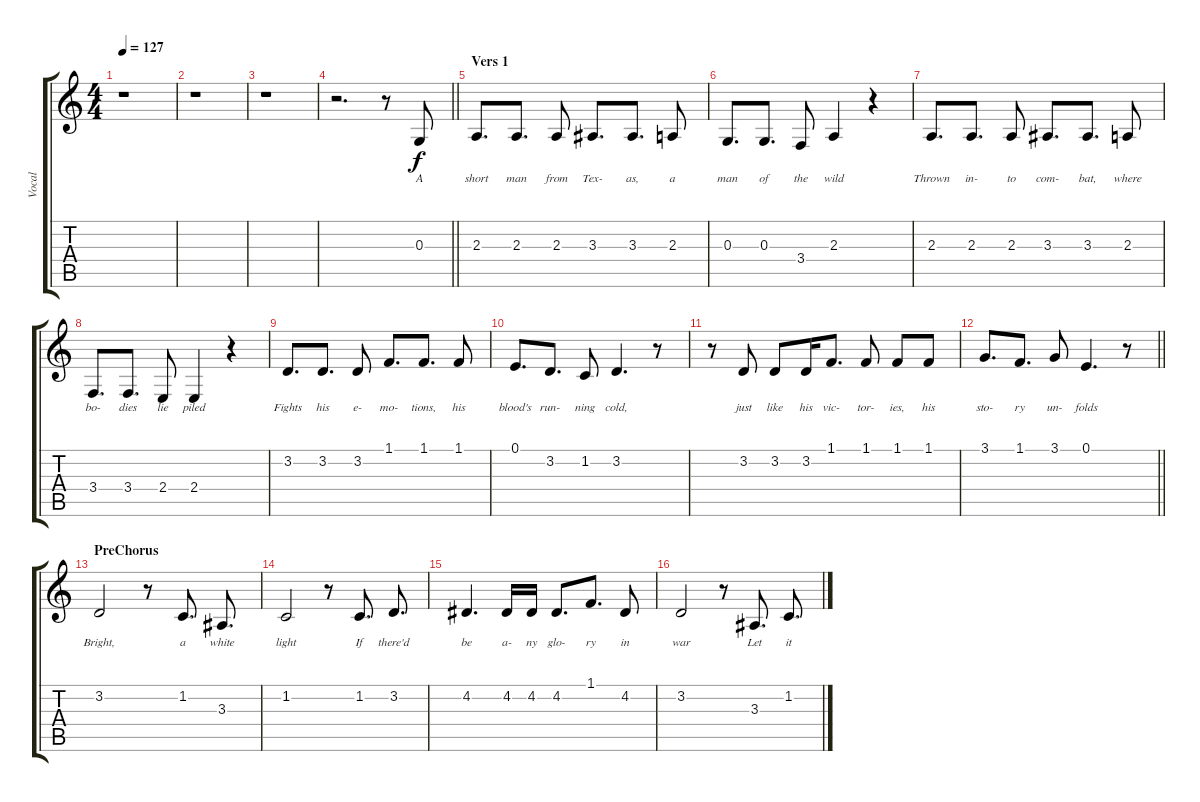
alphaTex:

\track ("Vocal" "Vocal") {instrument lead2sawtooth}
\staff {score tabs}
\tuning (E4 B3 G3 D3 A2 E2) {hide}
\ts (4 4)
\tempo 127
\clef g2
\ks c
r.1{dy f} |
r.1 |
r.1 |
\barLineRight lightlight
r.2{d} r.8 0.3.8{lyrics (0 "A") lyrics (1 "") lyrics (2 "") lyrics (3 "") lyrics (4 "")} |
\section ("" "Vers 1")
2.3.8{d lyrics (0 "short") lyrics (1 "") lyrics (2 "") lyrics (3 "") lyrics (4 "")} 2.3.8{d lyrics (0 "man") lyrics (1 "") lyrics (2 "") lyrics (3 "") lyrics (4 "")} 2.3.8{lyrics (0 "from") lyrics (1 "") lyrics (2 "") lyrics (3 "") lyrics (4 "")} 3.3.8{d lyrics (0 "Tex-") lyrics (1 "") lyrics (2 "") lyrics (3 "") lyrics (4 "")} 3.3.8{d lyrics (0 "as,") lyrics (1 "") lyrics (2 "") lyrics (3 "") lyrics (4 "")} 2.3.8{lyrics (0 "a") lyrics (1 "") lyrics (2 "") lyrics (3 "") lyrics (4 "")} |
0.3.8{d lyrics (0 "man") lyrics (1 "") lyrics (2 "") lyrics (3 "") lyrics (4 "")} 0.3.8{d lyrics (0 "of") lyrics (1 "") lyrics (2 "") lyrics (3 "") lyrics (4 "")} 3.4.8{lyrics (0 "the") lyrics (1 "") lyrics (2 "") lyrics (3 "") lyrics (4 "")} 2.3.4{lyrics (0 "wild") lyrics (1 "") lyrics (2 "") lyrics (3 "") lyrics (4 "")} r.4 |
2.3.8{d lyrics (0 "Thrown") lyrics (1 "") lyrics (2 "") lyrics (3 "") lyrics (4 "")} 2.3.8{d lyrics (0 "in-") lyrics (1 "") lyrics (2 "") lyrics (3 "") lyrics (4 "")} 2.3.8{lyrics (0 "to") lyrics (1 "") lyrics (2 "") lyrics (3 "") lyrics (4 "")} 3.3.8{d lyrics (0 "com-") lyrics (1 "") lyrics (2 "") lyrics (3 "") lyrics (4 "")} 3.3.8{d lyrics (0 "bat,") lyrics (1 "") lyrics (2 "") lyrics (3 "") lyrics (4 "")} 2.3.8{lyrics (0 "where") lyrics (1 "") lyrics (2 "") lyrics (3 "") lyrics (4 "")} |
3.4.8{d lyrics (0 "bo-") lyrics (1 "") lyrics (2 "") lyrics (3 "") lyrics (4 "")} 3.4.8{d lyrics (0 "dies") lyrics (1 "") lyrics (2 "") lyrics (3 "") lyrics (4 "")} 2.4.8{lyrics (0 "lie") lyrics (1 "") lyrics (2 "") lyrics (3 "") lyrics (4 "")} 2.4.4{lyrics (0 "piled") lyrics (1 "") lyrics (2 "") lyrics (3 "") lyrics (4 "")} r.4 |
3.2.8{d lyrics (0 "Fights") lyrics (1 "") lyrics (2 "") lyrics (3 "") lyrics (4 "")} 3.2.8{d lyrics (0 "his") lyrics (1 "") lyrics (2 "") lyrics (3 "") lyrics (4 "")} 3.2.8{lyrics (0 "e-") lyrics (1 "") lyrics (2 "") lyrics (3 "") lyrics (4 "")} 1.1.8{d lyrics (0 "mo-") lyrics (1 "") lyrics (2 "") lyrics (3 "") lyrics (4 "")} 1.1.8{d lyrics (0 "tions,") lyrics (1 "") lyrics (2 "") lyrics (3 "") lyrics (4 "")} 1.1.8{lyrics (0 "his") lyrics (1 "") lyrics (2 "") lyrics (3 "") lyrics (4 "")} |
0.1.8{d lyrics (0 "blood's") lyrics (1 "") lyrics (2 "") lyrics (3 "") lyrics (4 "")} 3.2.8{d lyrics (0 "run-") lyrics (1 "") lyrics (2 "") lyrics (3 "") lyrics (4 "")} 1.2.8{lyrics (0 "ning") lyrics (1 "") lyrics (2 "") lyrics (3 "") lyrics (4 "")} 3.2.4{d lyrics (0 "cold,") lyrics (1 "") lyrics (2 "") lyrics (3 "") lyrics (4 "")} r.8 |
r.8 3.2.8{lyrics (0 "just") lyrics (1 "") lyrics (2 "") lyrics (3 "") lyrics (4 "")} 3.2.8{lyrics (0 "like") lyrics (1 "") lyrics (2 "") lyrics (3 "") lyrics (4 "")} 3.2.16{lyrics (0 "his") lyrics (1 "") lyrics (2 "") lyrics (3 "") lyrics (4 "")} 1.1.8{d lyrics (0 "vic-") lyrics (1 "") lyrics (2 "") lyrics (3 "") lyrics (4 "")} 1.1.8{lyrics (0 "tor-") lyrics (1 "") lyrics (2 "") lyrics (3 "") lyrics (4 "")} 1.1.8{lyrics (0 "ies,") lyrics (1 "") lyrics (2 "") lyrics (3 "") lyrics (4 "")} 1.1.8{lyrics (0 "his") lyrics (1 "") lyrics (2 "") lyrics (3 "") lyrics (4 "")} |
\barLineRight lightlight
3.1.8{d lyrics (0 "sto-") lyrics (1 "") lyrics (2 "") lyrics (3 "") lyrics (4 "")} 1.1.8{d lyrics (0 "ry") lyrics (1 "") lyrics (2 "") lyrics (3 "") lyrics (4 "")} 3.1.8{lyrics (0 "un-") lyrics (1 "") lyrics (2 "") lyrics (3 "") lyrics (4 "")} 0.1.4{d lyrics (0 "folds") lyrics (1 "") lyrics (2 "") lyrics (3 "") lyrics (4 "")} r.8 |
\section ("" "PreChorus")
3.2.2{lyrics (0 "Bright,") lyrics (1 "") lyrics (2 "") lyrics (3 "") lyrics (4 "")} r.8 1.2.8{d lyrics (0 "a") lyrics (1 "") lyrics (2 "") lyrics (3 "") lyrics (4 "")} 3.3.8{d lyrics (0 "white") lyrics (1 "") lyrics (2 "") lyrics (3 "") lyrics (4 "")} |
1.2.2{lyrics (0 "light") lyrics (1 "") lyrics (2 "") lyrics (3 "") lyrics (4 "")} r.8 1.2.8{d lyrics (0 "If") lyrics (1 "") lyrics (2 "") lyrics (3 "") lyrics (4 "")} 3.2.8{d lyrics (0 "there'd") lyrics (1 "") lyrics (2 "") lyrics (3 "") lyrics (4 "")} |
4.2.4{d lyrics (0 "be") lyrics (1 "") lyrics (2 "") lyrics (3 "") lyrics (4 "")} 4.2.16{lyrics (0 "a-") lyrics (1 "") lyrics (2 "") lyrics (3 "") lyrics (4 "")} 4.2.16{lyrics (0 "ny") lyrics (1 "") lyrics (2 "") lyrics (3 "") lyrics (4 "")} 4.2.8{d lyrics (0 "glo-") lyrics (1 "") lyrics (2 "") lyrics (3 "") lyrics (4 "")} 1.1.8{d lyrics (0 "ry") lyrics (1 "") lyrics (2 "") lyrics (3 "") lyrics (4 "")} 4.2.8{lyrics (0 "in") lyrics (1 "") lyrics (2 "") lyrics (3 "") lyrics (4 "")} |
3.2.2{lyrics (0 "war") lyrics (1 "") lyrics (2 "") lyrics (3 "") lyrics (4 "")} r.8 3.3.8{d lyrics (0 "Let") lyrics (1 "") lyrics (2 "") lyrics (3 "") lyrics (4 "")} 1.2.8{d lyrics (0 "it") lyrics (1 "") lyrics (2 "") lyrics (3 "") lyrics (4 "")}
